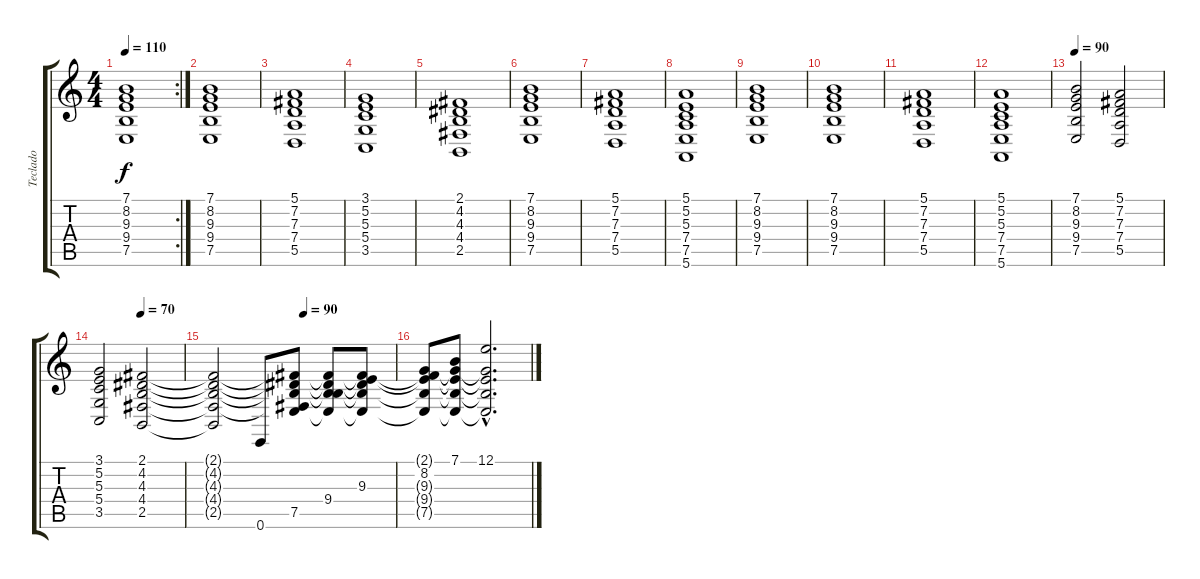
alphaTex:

\track ("Teclado" "Teclado") {instrument stringensemble1}
\staff {score tabs}
\tuning (E4 B3 G3 D3 A2 E2) {hide}
\rc 2
\ts (4 4)
\tempo 110
\clef g2
\ks c
(7.1 8.2 9.3 9.4 7.5).1{dy f} |
(7.1 8.2 9.3 9.4 7.5).1{volume 9} |
(5.1 7.2 7.3 7.4 5.5).1 |
(3.1 5.2 5.3 5.4 3.5).1 |
(2.1 4.2 4.3 4.4 2.5).1 |
(7.1 8.2 9.3 9.4 7.5).1 |
(5.1 7.2 7.3 7.4 5.5).1 |
(5.1 5.2 5.3 7.4 7.5 5.6).1 |
(7.1 8.2 9.3 9.4 7.5).1 |
(7.1 8.2 9.3 9.4 7.5).1 |
(5.1 7.2 7.3 7.4 5.5).1 |
(5.1 5.2 5.3 7.4 7.5 5.6).1 |
\tempo 90
(7.1 8.2 9.3 9.4 7.5).2 (5.1 7.2 7.3 7.4 5.5).2 |
\tempo (70 0.5)
(3.1 5.2 5.3 5.4 3.5).2 (2.1 4.2 4.3 4.4 2.5).2 |
\tempo (90 0.5)
(2.1{t} 4.2{t} 4.3{t} 4.4{t} 2.5{t}).2 0.6.8 (2.1{t} 4.2{t} 4.3{t} 4.4{t} 7.5).8 (2.1{t} 4.2{t} 4.3{t} 9.4 7.5{t}).8 (2.1{t} 4.2{t} 9.3 9.4{t} 7.5{t}).8 |
(2.1{t} 8.2 9.3{t} 9.4{t} 7.5{t}).8 (7.1 8.2{t} 9.3{t} 9.4{t} 7.5{t}).8 (12.1{hac} 8.2{hac t} 9.3{hac t} 9.4{hac t} 7.5{hac t}).2{d}
